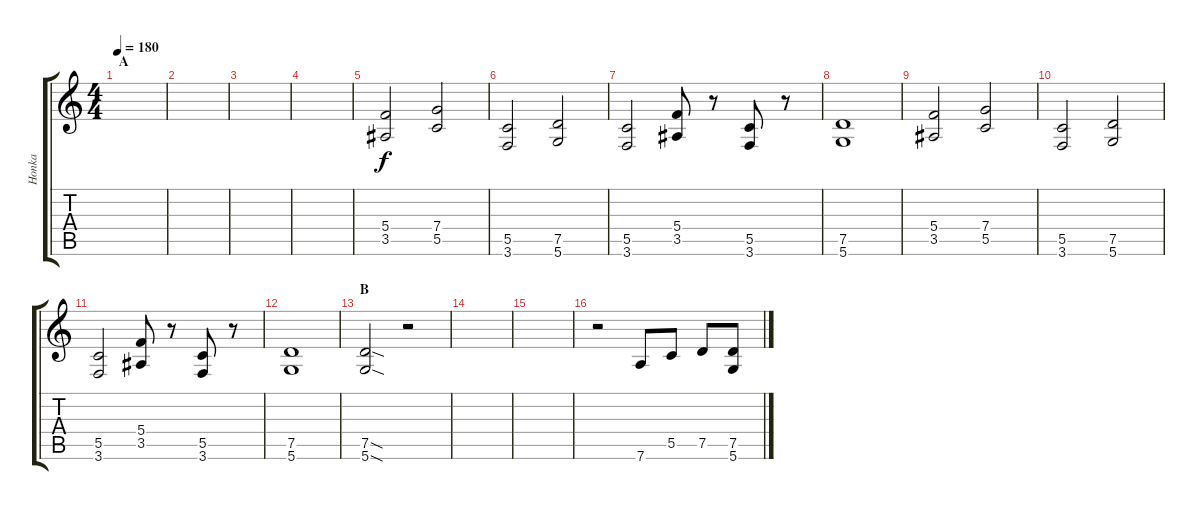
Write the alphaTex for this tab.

\track ("Honka" "Honka") {instrument distortionguitar}
\staff {score tabs}
\tuning (D4 A3 F3 C3 G2 D2) {hide}
\ts (4 4)
\section ("" "A")
\tempo 180
\clef g2
\ks c
|
|
|
|
(5.4 3.5).2 (7.4 5.5).2 |
(5.5 3.6).2 (7.5 5.6).2 |
(5.5 3.6).2 (5.4 3.5).8 r.8 (5.5 3.6).8 r.8 |
(7.5 5.6).1 |
(5.4 3.5).2 (7.4 5.5).2 |
(5.5 3.6).2 (7.5 5.6).2 |
(5.5 3.6).2 (5.4 3.5).8 r.8 (5.5 3.6).8 r.8 |
(7.5 5.6).1 |
\section ("" "B")
(7.5{sod} 5.6{sod}).2 r.2 |
|
|
r.2 7.6.8 5.5.8 7.5.8 (7.5 5.6).8
